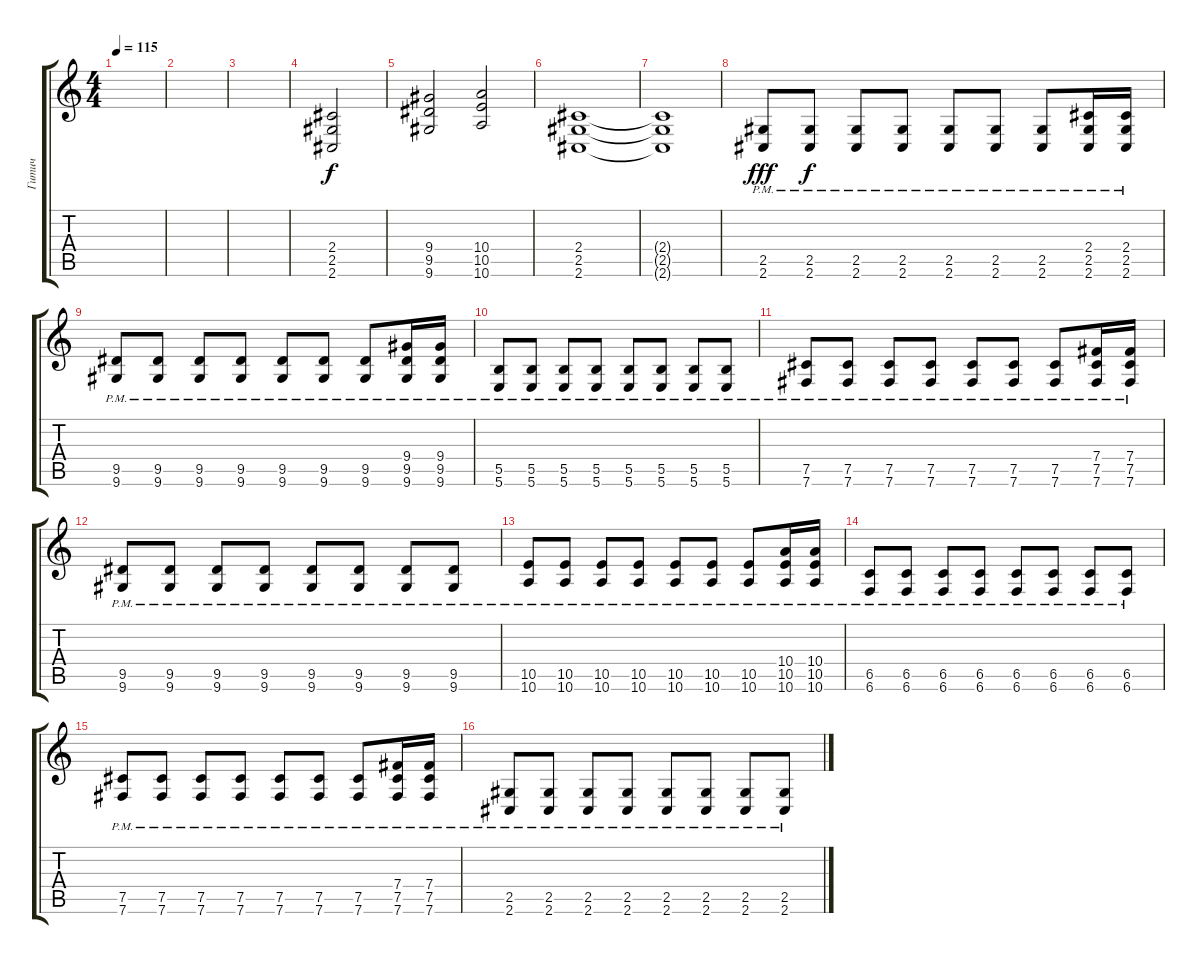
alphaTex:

\track ("Гитич" "Гитич") {instrument overdrivenguitar}
\staff {score tabs}
\tuning (Db4 Ab3 E3 B2 Gb2 B1) {hide}
\ts (4 4)
\tempo 115
\clef g2
\ks c
|
|
|
(2.4 2.5 2.6).2 |
(9.4 9.5 9.6).2 (10.4 10.5 10.6).2 |
(2.4 2.5 2.6).1 |
(2.4{t} 2.5{t} 2.6{t}).1 |
(2.5{pm} 2.6{pm}).8{dy fff} (2.5{pm} 2.6{pm}).8{dy f} (2.5{pm} 2.6{pm}).8 (2.5{pm} 2.6{pm}).8 (2.5{pm} 2.6{pm}).8 (2.5{pm} 2.6{pm}).8 (2.5{pm} 2.6{pm}).8 (2.4{pm} 2.5{pm} 2.6{pm}).16 (2.4{pm} 2.5{pm} 2.6{pm}).16 |
(9.5{pm} 9.6{pm}).8 (9.5{pm} 9.6{pm}).8 (9.5{pm} 9.6{pm}).8 (9.5{pm} 9.6{pm}).8 (9.5{pm} 9.6{pm}).8 (9.5{pm} 9.6{pm}).8 (9.5{pm} 9.6{pm}).8 (9.4{pm} 9.5{pm} 9.6{pm}).16 (9.4{pm} 9.5{pm} 9.6{pm}).16 |
(5.5{pm} 5.6{pm}).8 (5.5{pm} 5.6{pm}).8 (5.5{pm} 5.6{pm}).8 (5.5{pm} 5.6{pm}).8 (5.5{pm} 5.6{pm}).8 (5.5{pm} 5.6{pm}).8 (5.5{pm} 5.6{pm}).8 (5.5{pm} 5.6{pm}).8 |
(7.5{pm} 7.6{pm}).8 (7.5{pm} 7.6{pm}).8 (7.5{pm} 7.6{pm}).8 (7.5{pm} 7.6{pm}).8 (7.5{pm} 7.6{pm}).8 (7.5{pm} 7.6{pm}).8 (7.5{pm} 7.6{pm}).8 (7.4{pm} 7.5{pm} 7.6{pm}).16 (7.4{pm} 7.5{pm} 7.6{pm}).16 |
(9.5{pm} 9.6{pm}).8 (9.5{pm} 9.6{pm}).8 (9.5{pm} 9.6{pm}).8 (9.5{pm} 9.6{pm}).8 (9.5{pm} 9.6{pm}).8 (9.5{pm} 9.6{pm}).8 (9.5{pm} 9.6{pm}).8 (9.5{pm} 9.6{pm}).8 |
(10.5{pm} 10.6{pm}).8 (10.5{pm} 10.6{pm}).8 (10.5{pm} 10.6{pm}).8 (10.5{pm} 10.6{pm}).8 (10.5{pm} 10.6{pm}).8 (10.5{pm} 10.6{pm}).8 (10.5{pm} 10.6{pm}).8 (10.4{pm} 10.5{pm} 10.6{pm}).16 (10.4{pm} 10.5{pm} 10.6{pm}).16 |
(6.5{pm} 6.6{pm}).8 (6.5{pm} 6.6{pm}).8 (6.5{pm} 6.6{pm}).8 (6.5{pm} 6.6{pm}).8 (6.5{pm} 6.6{pm}).8 (6.5{pm} 6.6{pm}).8 (6.5{pm} 6.6{pm}).8 (6.5{pm} 6.6{pm}).8 |
(7.5{pm} 7.6{pm}).8 (7.5{pm} 7.6{pm}).8 (7.5{pm} 7.6{pm}).8 (7.5{pm} 7.6{pm}).8 (7.5{pm} 7.6{pm}).8 (7.5{pm} 7.6{pm}).8 (7.5{pm} 7.6{pm}).8 (7.4{pm} 7.5{pm} 7.6{pm}).16 (7.4{pm} 7.5{pm} 7.6{pm}).16 |
(2.5{pm} 2.6{pm}).8 (2.5{pm} 2.6{pm}).8 (2.5{pm} 2.6{pm}).8 (2.5{pm} 2.6{pm}).8 (2.5{pm} 2.6{pm}).8 (2.5{pm} 2.6{pm}).8 (2.5{pm} 2.6{pm}).8 (2.5{pm} 2.6{pm}).8
